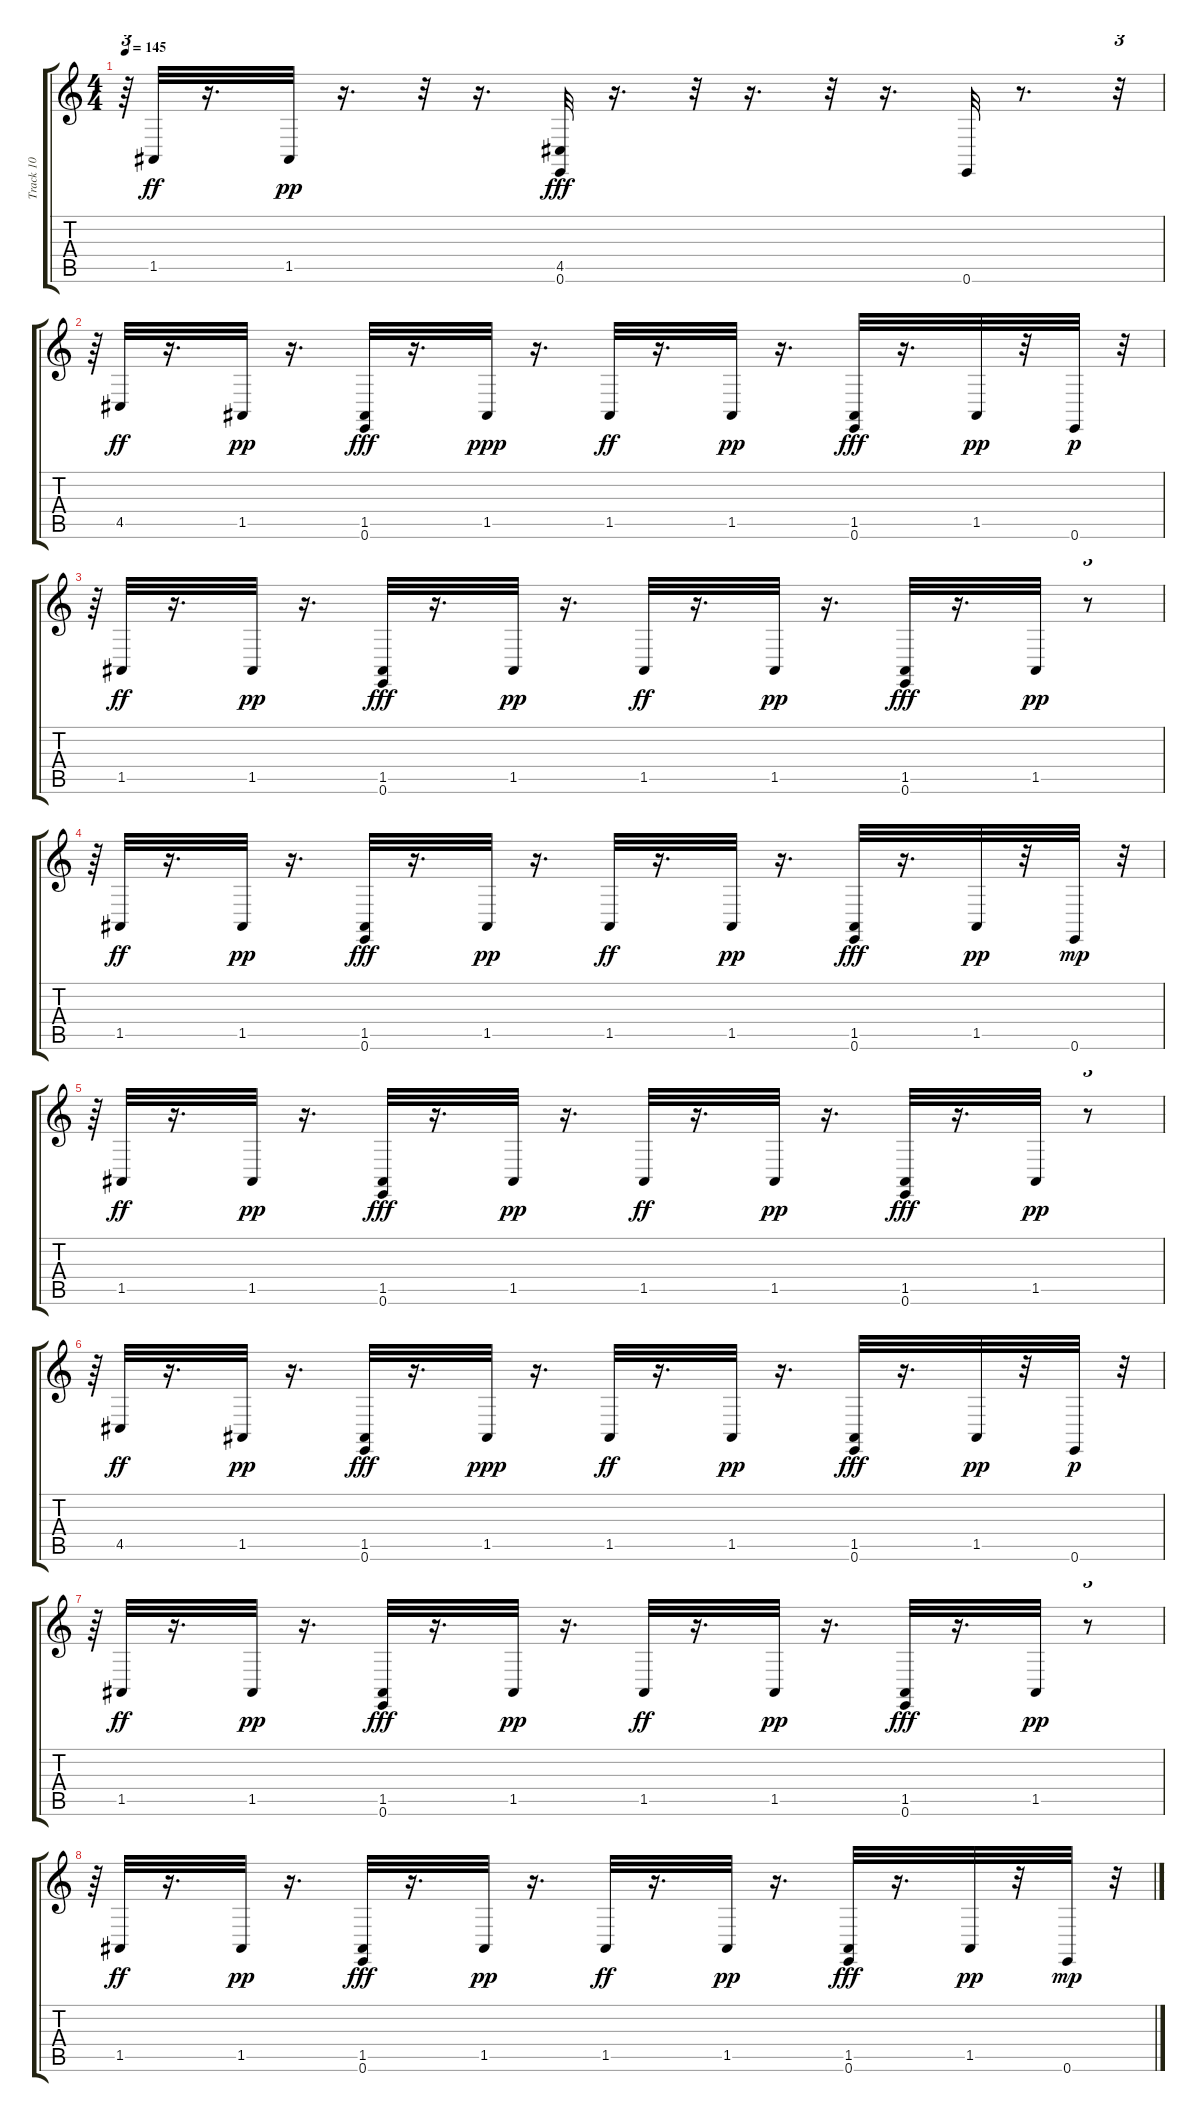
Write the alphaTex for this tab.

\track ("Track 10" "Track 10") {instrument acousticgrandpiano}
\staff {score tabs}
\tuning (E4 B3 G3 D3 A2 E2) {hide}
\ts (4 4)
\tempo 145
\clef g2
\ks c
r.64{tu (3 2) dy mp} 1.5.32{dy ff} r.16{d} 1.5.32{dy pp} r.16{d} r.32 r.16{d} (4.5 0.6).32{dy fff} r.16{d} r.32 r.16{d} r.32 r.16{d} 0.6.32 r.8{d} r.32{tu (3 2)} |
r.64{tu (3 2)} 4.5.32{dy ff} r.16{d} 1.5.32{dy pp} r.16{d} (1.5 0.6).32{dy fff} r.16{d} 1.5.32{dy ppp} r.16{d} 1.5.32{dy ff} r.16{d} 1.5.32{dy pp} r.16{d} (1.5 0.6).32{dy fff} r.16{d} 1.5.32{dy pp} r.32 0.6.32{dy p} r.32{tu (3 2)} |
r.64{tu (3 2)} 1.5.32{dy ff} r.16{d} 1.5.32{dy pp} r.16{d} (1.5 0.6).32{dy fff} r.16{d} 1.5.32{dy pp} r.16{d} 1.5.32{dy ff} r.16{d} 1.5.32{dy pp} r.16{d} (1.5 0.6).32{dy fff} r.16{d} 1.5.32{dy pp} r.8{tu (3 2)} |
r.64{tu (3 2)} 1.5.32{dy ff} r.16{d} 1.5.32{dy pp} r.16{d} (1.5 0.6).32{dy fff} r.16{d} 1.5.32{dy pp} r.16{d} 1.5.32{dy ff} r.16{d} 1.5.32{dy pp} r.16{d} (1.5 0.6).32{dy fff} r.16{d} 1.5.32{dy pp} r.32 0.6.32{dy mp} r.32{tu (3 2)} |
r.64{tu (3 2)} 1.5.32{dy ff} r.16{d} 1.5.32{dy pp} r.16{d} (1.5 0.6).32{dy fff} r.16{d} 1.5.32{dy pp} r.16{d} 1.5.32{dy ff} r.16{d} 1.5.32{dy pp} r.16{d} (1.5 0.6).32{dy fff} r.16{d} 1.5.32{dy pp} r.8{tu (3 2)} |
r.64{tu (3 2)} 4.5.32{dy ff} r.16{d} 1.5.32{dy pp} r.16{d} (1.5 0.6).32{dy fff} r.16{d} 1.5.32{dy ppp} r.16{d} 1.5.32{dy ff} r.16{d} 1.5.32{dy pp} r.16{d} (1.5 0.6).32{dy fff} r.16{d} 1.5.32{dy pp} r.32 0.6.32{dy p} r.32{tu (3 2)} |
r.64{tu (3 2)} 1.5.32{dy ff} r.16{d} 1.5.32{dy pp} r.16{d} (1.5 0.6).32{dy fff} r.16{d} 1.5.32{dy pp} r.16{d} 1.5.32{dy ff} r.16{d} 1.5.32{dy pp} r.16{d} (1.5 0.6).32{dy fff} r.16{d} 1.5.32{dy pp} r.8{tu (3 2)} |
r.64{tu (3 2)} 1.5.32{dy ff} r.16{d} 1.5.32{dy pp} r.16{d} (1.5 0.6).32{dy fff} r.16{d} 1.5.32{dy pp} r.16{d} 1.5.32{dy ff} r.16{d} 1.5.32{dy pp} r.16{d} (1.5 0.6).32{dy fff} r.16{d} 1.5.32{dy pp} r.32 0.6.32{dy mp} r.32{tu (3 2)}
